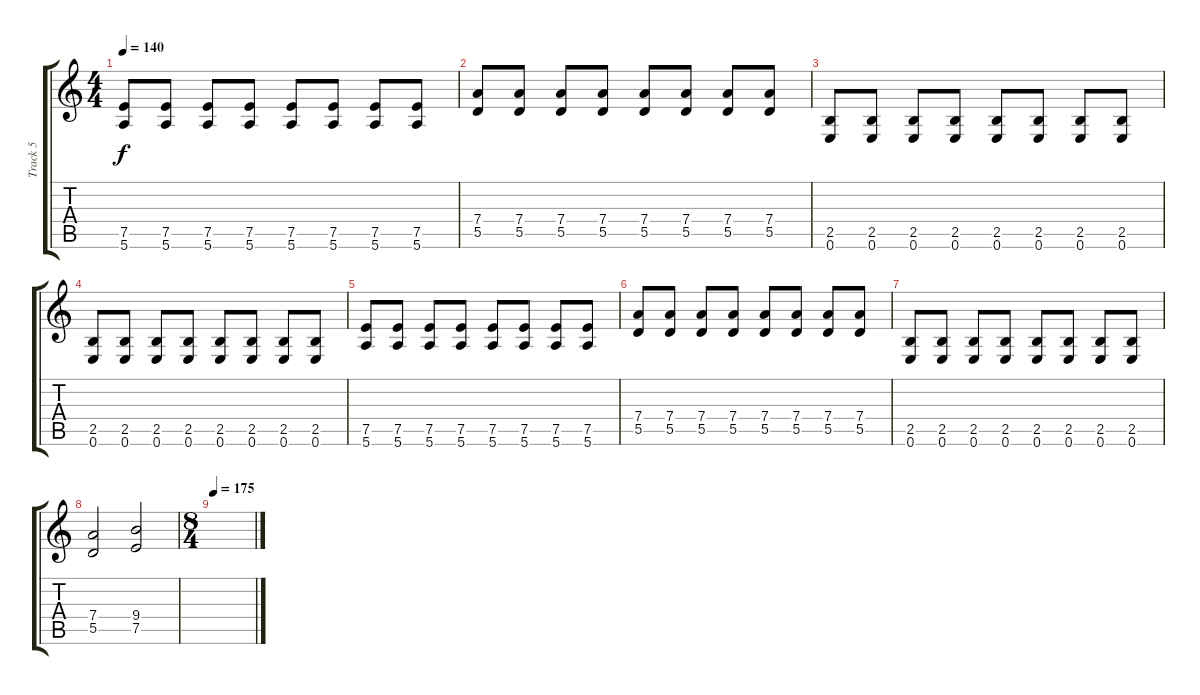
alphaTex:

\track ("Track 5" "Track 5") {instrument distortionguitar}
\staff {score tabs}
\tuning (E4 B3 G3 D3 A2 E2) {hide}
\ts (4 4)
\tempo 140
\clef g2
\ks c
(7.5 5.6).8{dy f} (7.5 5.6).8 (7.5 5.6).8 (7.5 5.6).8 (7.5 5.6).8 (7.5 5.6).8 (7.5 5.6).8 (7.5 5.6).8 |
(7.4 5.5).8 (7.4 5.5).8 (7.4 5.5).8 (7.4 5.5).8 (7.4 5.5).8 (7.4 5.5).8 (7.4 5.5).8 (7.4 5.5).8 |
(2.5 0.6).8 (2.5 0.6).8 (2.5 0.6).8 (2.5 0.6).8 (2.5 0.6).8 (2.5 0.6).8 (2.5 0.6).8 (2.5 0.6).8 |
(2.5 0.6).8 (2.5 0.6).8 (2.5 0.6).8 (2.5 0.6).8 (2.5 0.6).8 (2.5 0.6).8 (2.5 0.6).8 (2.5 0.6).8 |
(7.5 5.6).8 (7.5 5.6).8 (7.5 5.6).8 (7.5 5.6).8 (7.5 5.6).8 (7.5 5.6).8 (7.5 5.6).8 (7.5 5.6).8 |
(7.4 5.5).8 (7.4 5.5).8 (7.4 5.5).8 (7.4 5.5).8 (7.4 5.5).8 (7.4 5.5).8 (7.4 5.5).8 (7.4 5.5).8 |
(2.5 0.6).8 (2.5 0.6).8 (2.5 0.6).8 (2.5 0.6).8 (2.5 0.6).8 (2.5 0.6).8 (2.5 0.6).8 (2.5 0.6).8 |
(7.4 5.5).2 (9.4 7.5).2 |
\ts (8 4)
\tempo 175
